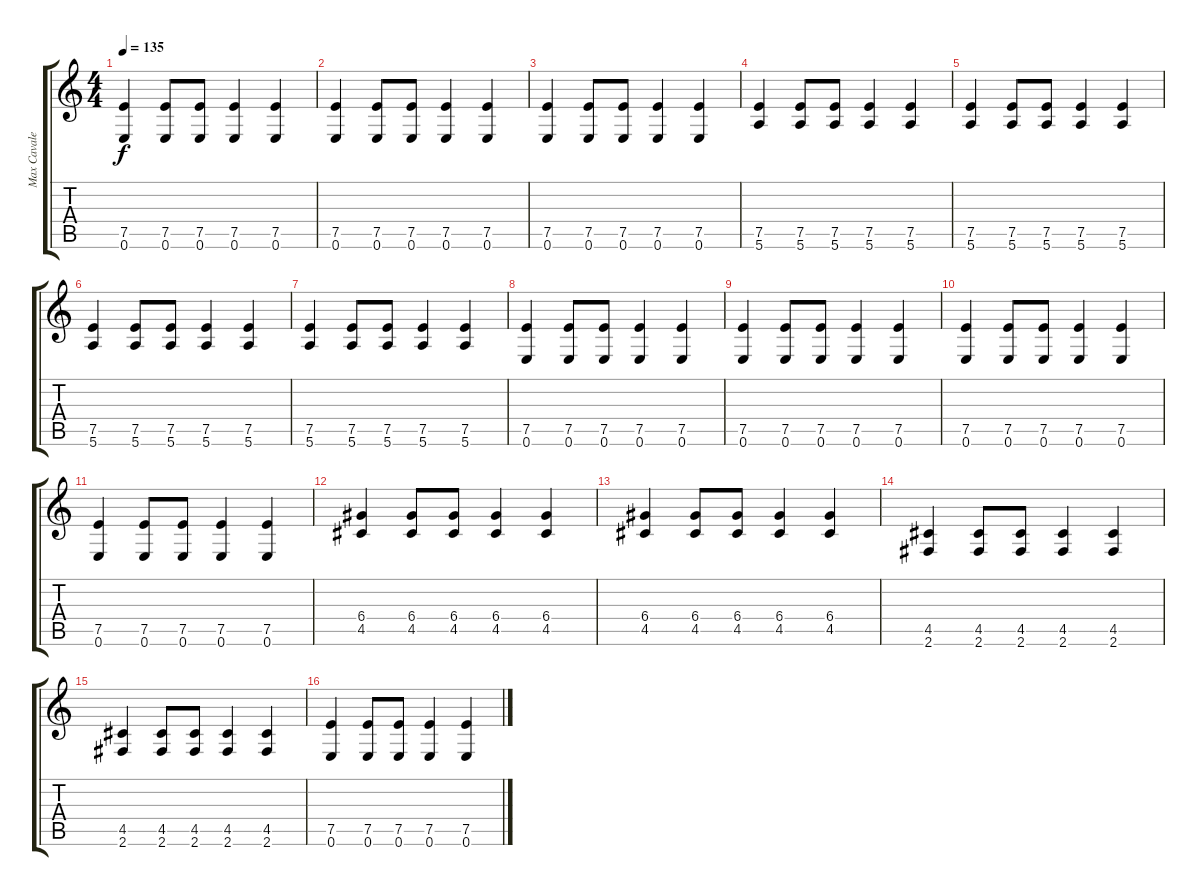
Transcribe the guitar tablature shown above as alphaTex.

\track ("Max Cavalera" "Max Cavale") {instrument overdrivenguitar}
\staff {score tabs}
\tuning (E4 B3 G3 D3 A2 E2) {hide}
\ts (4 4)
\tempo 135
\clef g2
\ks c
(7.5 0.6).4{dy f} (7.5 0.6).8 (7.5 0.6).8 (7.5 0.6).4 (7.5 0.6).4 |
(7.5 0.6).4 (7.5 0.6).8 (7.5 0.6).8 (7.5 0.6).4 (7.5 0.6).4 |
(7.5 0.6).4 (7.5 0.6).8 (7.5 0.6).8 (7.5 0.6).4 (7.5 0.6).4 |
(7.5 5.6).4 (7.5 5.6).8 (7.5 5.6).8 (7.5 5.6).4 (7.5 5.6).4 |
(7.5 5.6).4 (7.5 5.6).8 (7.5 5.6).8 (7.5 5.6).4 (7.5 5.6).4 |
(7.5 5.6).4 (7.5 5.6).8 (7.5 5.6).8 (7.5 5.6).4 (7.5 5.6).4 |
(7.5 5.6).4 (7.5 5.6).8 (7.5 5.6).8 (7.5 5.6).4 (7.5 5.6).4 |
(7.5 0.6).4 (7.5 0.6).8 (7.5 0.6).8 (7.5 0.6).4 (7.5 0.6).4 |
(7.5 0.6).4 (7.5 0.6).8 (7.5 0.6).8 (7.5 0.6).4 (7.5 0.6).4 |
(7.5 0.6).4 (7.5 0.6).8 (7.5 0.6).8 (7.5 0.6).4 (7.5 0.6).4 |
(7.5 0.6).4 (7.5 0.6).8 (7.5 0.6).8 (7.5 0.6).4 (7.5 0.6).4 |
(6.4 4.5).4 (6.4 4.5).8 (6.4 4.5).8 (6.4 4.5).4 (6.4 4.5).4 |
(6.4 4.5).4 (6.4 4.5).8 (6.4 4.5).8 (6.4 4.5).4 (6.4 4.5).4 |
(4.5 2.6).4 (4.5 2.6).8 (4.5 2.6).8 (4.5 2.6).4 (4.5 2.6).4 |
(4.5 2.6).4 (4.5 2.6).8 (4.5 2.6).8 (4.5 2.6).4 (4.5 2.6).4 |
(7.5 0.6).4 (7.5 0.6).8 (7.5 0.6).8 (7.5 0.6).4 (7.5 0.6).4
